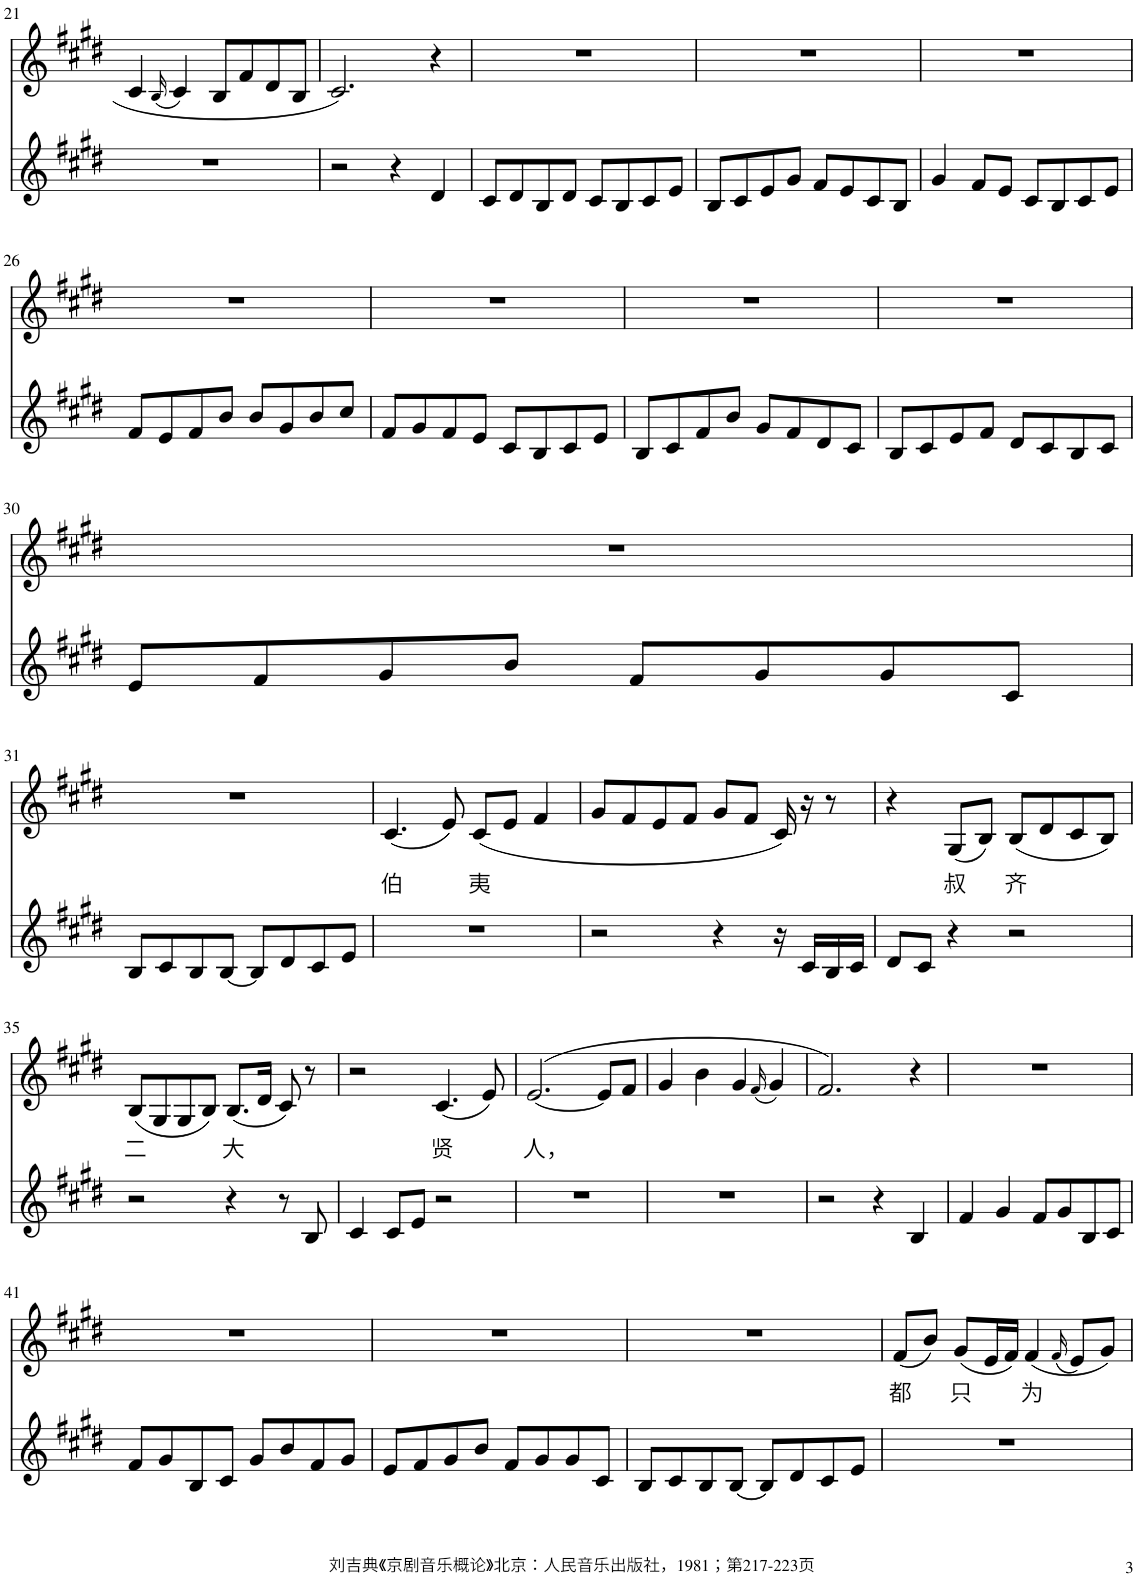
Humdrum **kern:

**kern	**kern	**text
*part2	*part1	*part1
*staff2	*staff1	*staff1
*I"Piano	*I"Piano	*
*I'Pno	*I'Pno	*
!!LO:PB:g=z
*clefG2	*clefG2	*
*k[f#c#g#d#]	*k[f#c#g#d#]	*
*M4/4	*M4/4	*
=21	=21	=21
1r	4c#/	.
.	(16qB/	.
.	4c#/)	.
.	8B/L	.
.	8f#/	.
.	8d#/	.
.	8B/J	.
=22	=22	=22
2r	2.c#/	.
4r	.	.
4d#/	4r	.
=23	=23	=23
8c#/L	1r	.
8d#/	.	.
8B/	.	.
8d#/J	.	.
8c#/L	.	.
8B/	.	.
8c#/	.	.
8e/J	.	.
=24	=24	=24
8B/L	1r	.
8c#/	.	.
8e/	.	.
8g#/J	.	.
8f#/L	.	.
8e/	.	.
8c#/	.	.
8B/J	.	.
=25	=25	=25
4g#/	1r	.
8f#/L	.	.
8e/J	.	.
8c#/L	.	.
8B/	.	.
8c#/	.	.
8e/J	.	.
!!LO:LB:g=z
=26	=26	=26
8f#/L	1r	.
8e/	.	.
8f#/	.	.
8b/J	.	.
8b/L	.	.
8g#/	.	.
8b/	.	.
8cc#/J	.	.
=27	=27	=27
8f#/L	1r	.
8g#/	.	.
8f#/	.	.
8e/J	.	.
8c#/L	.	.
8B/	.	.
8c#/	.	.
8e/J	.	.
=28	=28	=28
8B/L	1r	.
8c#/	.	.
8f#/	.	.
8b/J	.	.
8g#/L	.	.
8f#/	.	.
8d#/	.	.
8c#/J	.	.
=29	=29	=29
8B/L	1r	.
8c#/	.	.
8e/	.	.
8f#/J	.	.
8d#/L	.	.
8c#/	.	.
8B/	.	.
8c#/J	.	.
!!LO:LB:g=z
=30	=30	=30
8e/L	1r	.
8f#/	.	.
8g#/	.	.
8b/J	.	.
8f#/L	.	.
8g#/	.	.
8g#/	.	.
8c#/J	.	.
!!LO:LB:g=z
=31	=31	=31
8B/L	1r	.
8c#/	.	.
8B/	.	.
[8B/J	.	.
8B/L]	.	.
8d#/	.	.
8c#/	.	.
8e/J	.	.
=32	=32	=32
!	!	!LO:LY:b
1r	(4.c#/	伯
.	8e/)	.
!	!	!LO:LY:b
.	(8c#/L	夷
.	8e/J	.
.	4f#/	.
=33	=33	=33
2r	8g#/L	.
.	8f#/	.
.	8e/	.
.	8f#/J	.
4r	8g#/L	.
.	8f#/J	.
16r	16c#/)	.
16c#/LL	16r	.
16B/	8r	.
16c#/JJ	.	.
=34	=34	=34
8d#/L	4r	.
8c#/J	.	.
!	!	!LO:LY:b
4r	(8G#/L	叔
.	8B/J)	.
!	!	!LO:LY:b
2r	(8B/L	齐
.	8d#/	.
.	8c#/	.
.	8B/J)	.
!!LO:LB:g=z
=35	=35	=35
!	!	!LO:LY:b
2r	(8B/L	二
.	8G#/	.
.	8G#/	.
.	8B/J)	.
!	!	!LO:LY:b
4r	(8.B/L	大
.	16d#/Jk	.
8r	8c#/)	.
8B/	8r	.
=36	=36	=36
4c#/	2r	.
8c#/L	.	.
8e/J	.	.
!	!	!LO:LY:b
2r	(4.c#/	贤
.	8e/)	.
=37	=37	=37
!	!	!LO:LY:b
1r	([2.e/	人，
.	8e/L]	.
.	8f#/J	.
=38	=38	=38
1r	4g#/	.
.	4b\	.
.	4g#/	.
.	(16qf#/	.
.	4g#/)	.
=39	=39	=39
2r	2.f#/)	.
4r	.	.
4B/	4r	.
=40	=40	=40
4f#/	1r	.
4g#/	.	.
8f#/L	.	.
8g#/	.	.
8B/	.	.
8c#/J	.	.
!!LO:LB:g=z
=41	=41	=41
8f#/L	1r	.
8g#/	.	.
8B/	.	.
8c#/J	.	.
8g#/L	.	.
8b/	.	.
8f#/	.	.
8g#/J	.	.
=42	=42	=42
8e/L	1r	.
8f#/	.	.
8g#/	.	.
8b/J	.	.
8f#/L	.	.
8g#/	.	.
8g#/	.	.
8c#/J	.	.
=43	=43	=43
8B/L	1r	.
8c#/	.	.
8B/	.	.
[8B/J	.	.
8B/L]	.	.
8d#/	.	.
8c#/	.	.
8e/J	.	.
=44	=44	=44
!	!	!LO:LY:b
1r	(8f#/L	都
.	8b/J)	.
!	!	!LO:LY:b
.	(8g#/L	只
.	16e/L	.
.	16f#/JJ)	.
!	!	!LO:LY:b
.	(4f#/	为
.	(16qf#/	.
.	8e/L)	.
.	8g#/J)	.
=	=	=
*-	*-	*-
